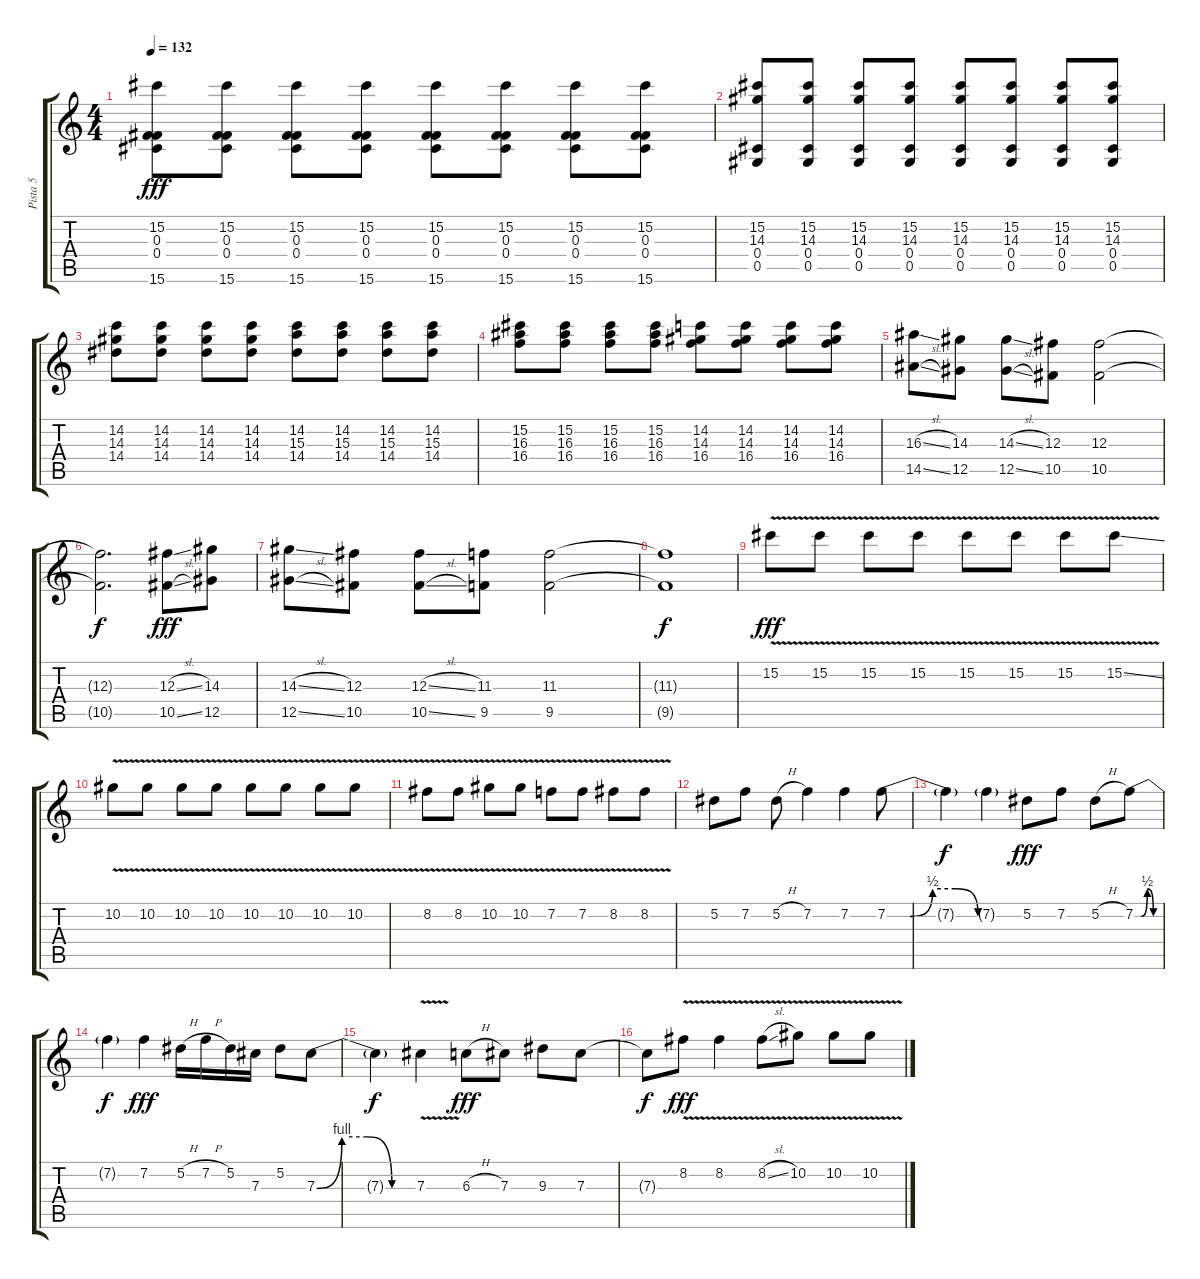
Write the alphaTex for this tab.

\track ("Pista 5" "Pista 5") {instrument overdrivenguitar}
\staff {score tabs}
\tuning (Eb4 Bb3 Gb3 Db3 Ab2 Eb2) {hide}
\ts (4 4)
\tempo 132
\clef g2
\ks c
(15.2 0.3 0.4 15.6).8{dy fff} (15.2 0.3 0.4 15.6).8 (15.2 0.3 0.4 15.6).8 (15.2 0.3 0.4 15.6).8 (15.2 0.3 0.4 15.6).8 (15.2 0.3 0.4 15.6).8 (15.2 0.3 0.4 15.6).8 (15.2 0.3 0.4 15.6).8 |
(15.2 14.3 0.4 0.5).8 (15.2 14.3 0.4 0.5).8 (15.2 14.3 0.4 0.5).8 (15.2 14.3 0.4 0.5).8 (15.2 14.3 0.4 0.5).8 (15.2 14.3 0.4 0.5).8 (15.2 14.3 0.4 0.5).8 (15.2 14.3 0.4 0.5).8 |
(14.2 14.3 14.4).8 (14.2 14.3 14.4).8 (14.2 14.3 14.4).8 (14.2 14.3 14.4).8 (14.2 15.3 14.4).8 (14.2 15.3 14.4).8 (14.2 15.3 14.4).8 (14.2 15.3 14.4).8 |
(15.2 16.3 16.4).8 (15.2 16.3 16.4).8 (15.2 16.3 16.4).8 (15.2 16.3 16.4).8 (14.2 14.3 16.4).8 (14.2 14.3 16.4).8 (14.2 14.3 16.4).8 (14.2 14.3 16.4).8 |
(16.3{sl} 14.5{sl}).8 (14.3 12.5).8 (14.3{sl} 12.5{sl}).8 (12.3 10.5).8 (12.3 10.5).2 |
(12.3{t} 10.5{t}).2{d dy f} (12.3{sl} 10.5{sl}).8{dy fff} (14.3 12.5).8 |
(14.3{sl} 12.5{sl}).8 (12.3 10.5).8 (12.3{sl} 10.5{sl}).8 (11.3 9.5).8 (11.3 9.5).2 |
(11.3{t} 9.5{t}).1{dy f} |
15.2{v}.8{dy fff volume 16 balance 16} 15.2{v}.8 15.2{v}.8 15.2{v}.8 15.2{v}.8 15.2{v}.8 15.2{v}.8 15.2{v ss}.8 |
10.2{v}.8 10.2{v}.8 10.2{v}.8 10.2{v}.8 10.2{v}.8 10.2{v}.8 10.2{v}.8 10.2{v}.8 |
8.2{v}.8 8.2{v}.8 10.2{v}.8 10.2{v}.8 7.2{v}.8 7.2{v}.8 8.2{v}.8 8.2{v}.8 |
5.2.8 7.2.8 5.2{h}.8 7.2.4 7.2.4 7.2{be (custom 0 0 10 0 15 0 30 2 45 2 60 0)}.8 |
7.2{t}.4{dy f} 7.2{g}.4 5.2.8{dy fff} 7.2.8 5.2{h}.8 7.2{be (custom 0 0 15 0 30 2 45 0 60 0)}.8 |
7.2{t}.4{dy f} 7.2.4{dy fff} 5.2{h}.16 7.2{h}.16 5.2.16 7.3.16 5.2.8 7.3{be (custom 0 0 15 4 30 4 45 0 60 0)}.8 |
7.3{t}.4{dy f} 7.3{v}.4 6.3{h}.8{dy fff} 7.3.8 9.3.8 7.3.8 |
7.3{t}.8{dy f} 8.2{v}.8{dy fff} 8.2{v}.4 8.2{v sl}.8 10.2{v}.8 10.2{v}.8 10.2{v}.8
